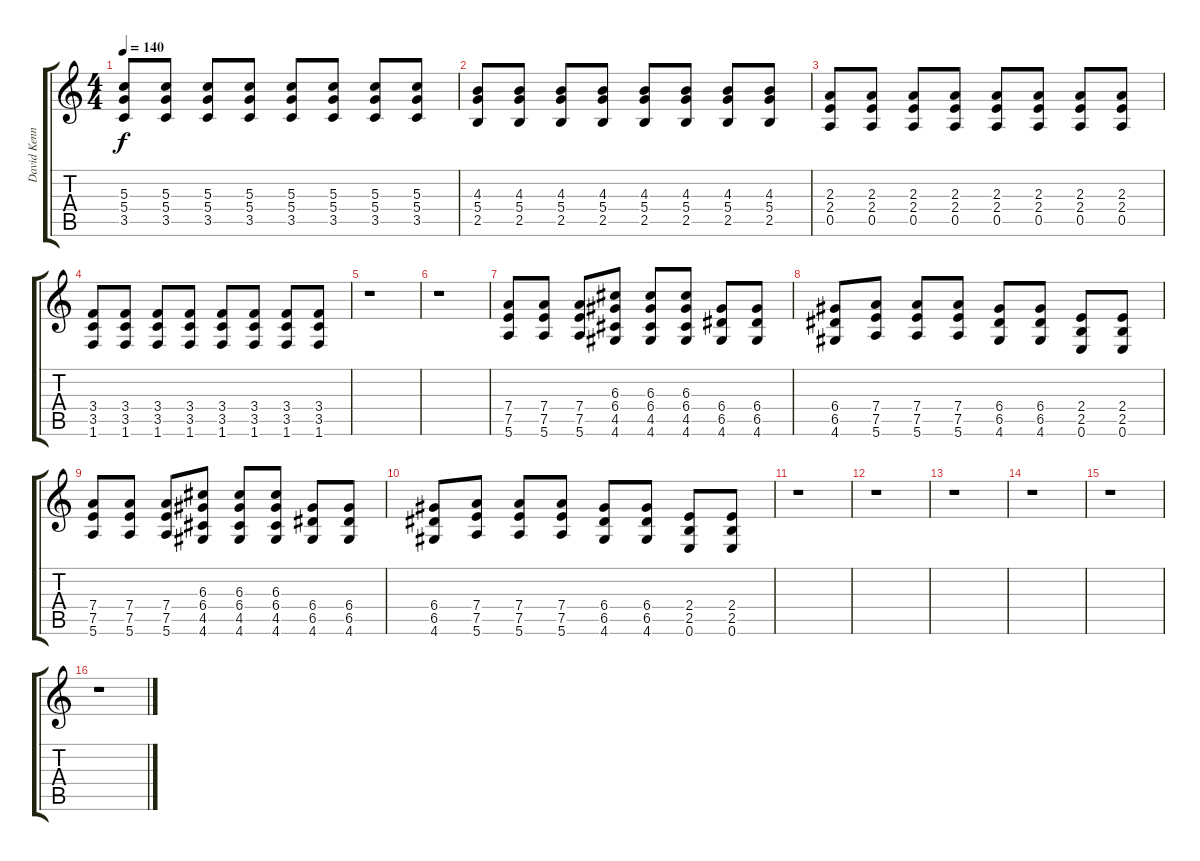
\track ("David Kennedy" "David Kenn") {instrument distortionguitar}
\staff {score tabs}
\tuning (E4 B3 G3 D3 A2 E2) {hide}
\ts (4 4)
\tempo 140
\clef g2
\ks c
(5.3 5.4 3.5).8{dy f} (5.3 5.4 3.5).8 (5.3 5.4 3.5).8 (5.3 5.4 3.5).8 (5.3 5.4 3.5).8 (5.3 5.4 3.5).8 (5.3 5.4 3.5).8 (5.3 5.4 3.5).8 |
(4.3 5.4 2.5).8 (4.3 5.4 2.5).8 (4.3 5.4 2.5).8 (4.3 5.4 2.5).8 (4.3 5.4 2.5).8 (4.3 5.4 2.5).8 (4.3 5.4 2.5).8 (4.3 5.4 2.5).8 |
(2.3 2.4 0.5).8 (2.3 2.4 0.5).8 (2.3 2.4 0.5).8 (2.3 2.4 0.5).8 (2.3 2.4 0.5).8 (2.3 2.4 0.5).8 (2.3 2.4 0.5).8 (2.3 2.4 0.5).8 |
(3.4 3.5 1.6).8 (3.4 3.5 1.6).8 (3.4 3.5 1.6).8 (3.4 3.5 1.6).8 (3.4 3.5 1.6).8 (3.4 3.5 1.6).8 (3.4 3.5 1.6).8 (3.4 3.5 1.6).8 |
r.1 |
r.1 |
(7.4 7.5 5.6).8 (7.4 7.5 5.6).8 (7.4 7.5 5.6).8 (6.3 6.4 4.5 4.6).8 (6.3 6.4 4.5 4.6).8 (6.3 6.4 4.5 4.6).8 (6.4 6.5 4.6).8 (6.4 6.5 4.6).8 |
(6.4 6.5 4.6).8 (7.4 7.5 5.6).8 (7.4 7.5 5.6).8 (7.4 7.5 5.6).8 (6.4 6.5 4.6).8 (6.4 6.5 4.6).8 (2.4 2.5 0.6).8 (2.4 2.5 0.6).8 |
(7.4 7.5 5.6).8 (7.4 7.5 5.6).8 (7.4 7.5 5.6).8 (6.3 6.4 4.5 4.6).8 (6.3 6.4 4.5 4.6).8 (6.3 6.4 4.5 4.6).8 (6.4 6.5 4.6).8 (6.4 6.5 4.6).8 |
(6.4 6.5 4.6).8 (7.4 7.5 5.6).8 (7.4 7.5 5.6).8 (7.4 7.5 5.6).8 (6.4 6.5 4.6).8 (6.4 6.5 4.6).8 (2.4 2.5 0.6).8 (2.4 2.5 0.6).8 |
r.1 |
r.1 |
r.1 |
r.1 |
r.1 |
r.1
